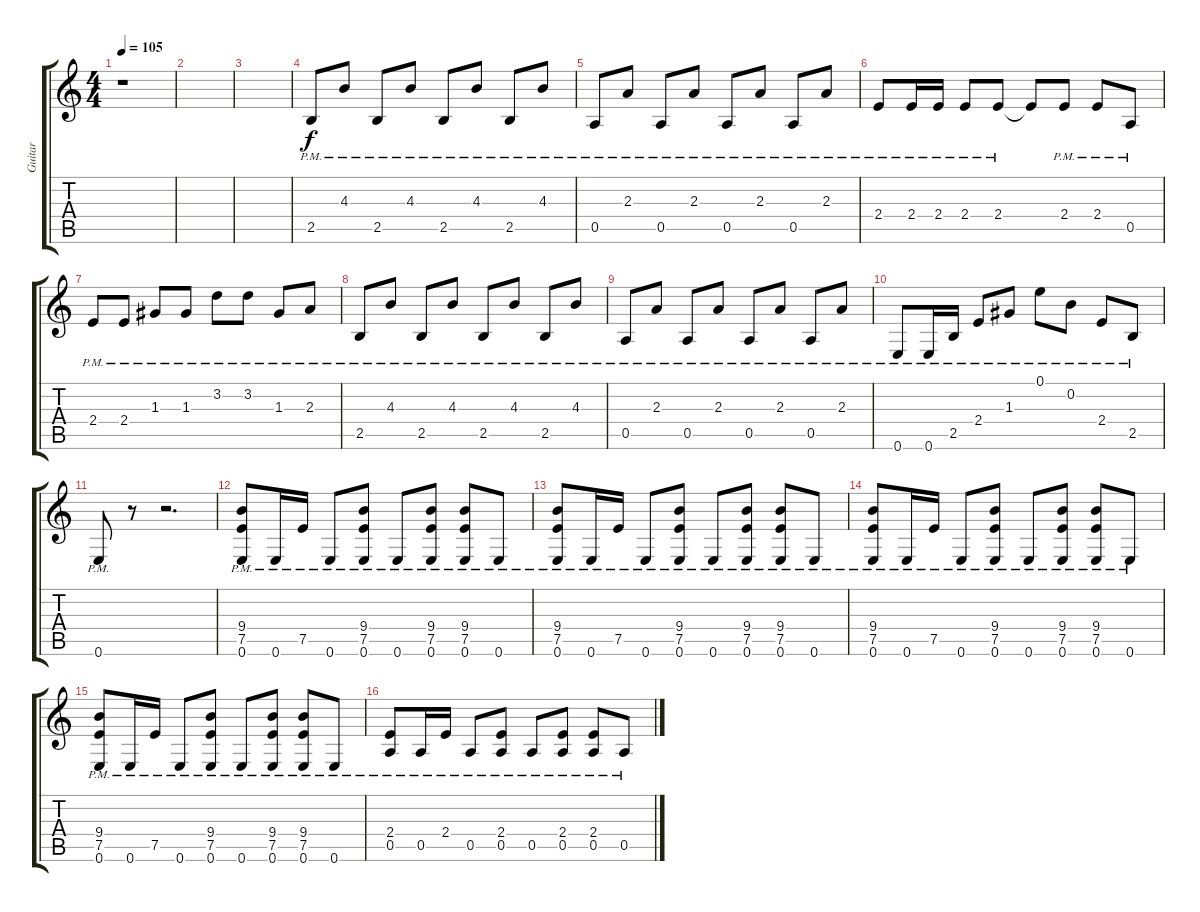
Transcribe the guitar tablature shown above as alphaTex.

\track ("Guitar" "Guitar") {instrument distortionguitar}
\staff {score tabs}
\tuning (E4 B3 G3 D3 A2 E2) {hide}
\ts (4 4)
\tempo 105
\clef g2
\ks c
r.1{dy fff} |
|
|
2.5{pm}.8{dy f instrument electricguitarmuted} 4.3{pm}.8 2.5{pm}.8 4.3{pm}.8 2.5{pm}.8 4.3{pm}.8 2.5{pm}.8 4.3{pm}.8 |
0.5{pm}.8 2.3{pm}.8 0.5{pm}.8 2.3{pm}.8 0.5{pm}.8 2.3{pm}.8 0.5{pm}.8 2.3{pm}.8 |
2.4{pm}.8 2.4{pm}.16 2.4{pm}.16 2.4{pm}.8 2.4{pm}.8 2.4{t}.8 2.4{pm}.8 2.4{pm}.8 0.5{pm}.8 |
2.4{pm}.8 2.4{pm}.8 1.3{pm}.8 1.3{pm}.8 3.2{pm}.8 3.2{pm}.8 1.3{pm}.8 2.3{pm}.8 |
2.5{pm}.8 4.3{pm}.8 2.5{pm}.8 4.3{pm}.8 2.5{pm}.8 4.3{pm}.8 2.5{pm}.8 4.3{pm}.8 |
0.5{pm}.8 2.3{pm}.8 0.5{pm}.8 2.3{pm}.8 0.5{pm}.8 2.3{pm}.8 0.5{pm}.8 2.3{pm}.8 |
0.6{pm}.8 0.6{pm}.16 2.5{pm}.16 2.4{pm}.8 1.3{pm}.8 0.1{pm}.8 0.2{pm}.8 2.4{pm}.8 2.5{pm}.8 |
0.6{pm}.8 r.8 r.2{d} |
(9.4{pm} 7.5{pm} 0.6{pm}).8 0.6{pm}.16 7.5{pm}.16 0.6{pm}.8 (9.4{pm} 7.5{pm} 0.6{pm}).8 0.6{pm}.8 (9.4{pm} 7.5{pm} 0.6{pm}).8 (9.4{pm} 7.5{pm} 0.6{pm}).8 0.6{pm}.8 |
(9.4{pm} 7.5{pm} 0.6{pm}).8 0.6{pm}.16 7.5{pm}.16 0.6{pm}.8 (9.4{pm} 7.5{pm} 0.6{pm}).8 0.6{pm}.8 (9.4{pm} 7.5{pm} 0.6{pm}).8 (9.4{pm} 7.5{pm} 0.6{pm}).8 0.6{pm}.8 |
(9.4{pm} 7.5{pm} 0.6{pm}).8 0.6{pm}.16 7.5{pm}.16 0.6{pm}.8 (9.4{pm} 7.5{pm} 0.6{pm}).8 0.6{pm}.8 (9.4{pm} 7.5{pm} 0.6{pm}).8 (9.4{pm} 7.5{pm} 0.6{pm}).8 0.6{pm}.8 |
(9.4{pm} 7.5{pm} 0.6{pm}).8 0.6{pm}.16 7.5{pm}.16 0.6{pm}.8 (9.4{pm} 7.5{pm} 0.6{pm}).8 0.6{pm}.8 (9.4{pm} 7.5{pm} 0.6{pm}).8 (9.4{pm} 7.5{pm} 0.6{pm}).8 0.6{pm}.8 |
(2.4{pm} 0.5{pm}).8 0.5{pm}.16 2.4{pm}.16 0.5{pm}.8 (2.4{pm} 0.5{pm}).8 0.5{pm}.8 (2.4{pm} 0.5{pm}).8 (2.4{pm} 0.5{pm}).8 0.5{pm}.8
